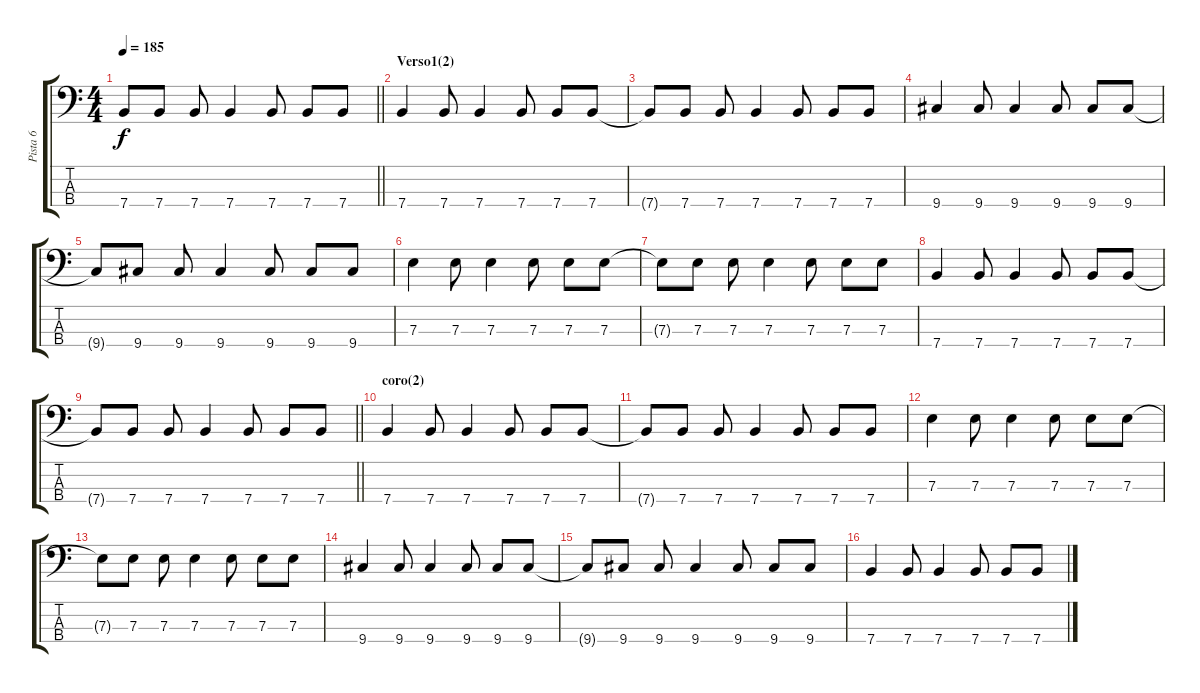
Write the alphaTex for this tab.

\track ("Pista 6" "Pista 6") {instrument electricbassfinger}
\staff {score tabs}
\tuning (G2 D2 A1 E1) {hide}
\ts (4 4)
\tempo 185
\clef f4
\barLineRight lightlight
\ks c
7.4{t}.8{dy f} 7.4.8 7.4.8 7.4.4 7.4.8 7.4.8 7.4.8 |
\section ("" "Verso1(2)")
7.4.4 7.4.8 7.4.4 7.4.8 7.4.8 7.4.8 |
7.4{t}.8 7.4.8 7.4.8 7.4.4 7.4.8 7.4.8 7.4.8 |
9.4.4 9.4.8 9.4.4 9.4.8 9.4.8 9.4.8 |
9.4{t}.8 9.4.8 9.4.8 9.4.4 9.4.8 9.4.8 9.4.8 |
7.3.4 7.3.8 7.3.4 7.3.8 7.3.8 7.3.8 |
7.3{t}.8 7.3.8 7.3.8 7.3.4 7.3.8 7.3.8 7.3.8 |
7.4.4 7.4.8 7.4.4 7.4.8 7.4.8 7.4.8 |
\barLineRight lightlight
7.4{t}.8 7.4.8 7.4.8 7.4.4 7.4.8 7.4.8 7.4.8 |
\section ("" "coro(2)")
7.4.4 7.4.8 7.4.4 7.4.8 7.4.8 7.4.8 |
7.4{t}.8 7.4.8 7.4.8 7.4.4 7.4.8 7.4.8 7.4.8 |
7.3.4 7.3.8 7.3.4 7.3.8 7.3.8 7.3.8 |
7.3{t}.8 7.3.8 7.3.8 7.3.4 7.3.8 7.3.8 7.3.8 |
9.4.4 9.4.8 9.4.4 9.4.8 9.4.8 9.4.8 |
9.4{t}.8 9.4.8 9.4.8 9.4.4 9.4.8 9.4.8 9.4.8 |
7.4.4 7.4.8 7.4.4 7.4.8 7.4.8 7.4.8
